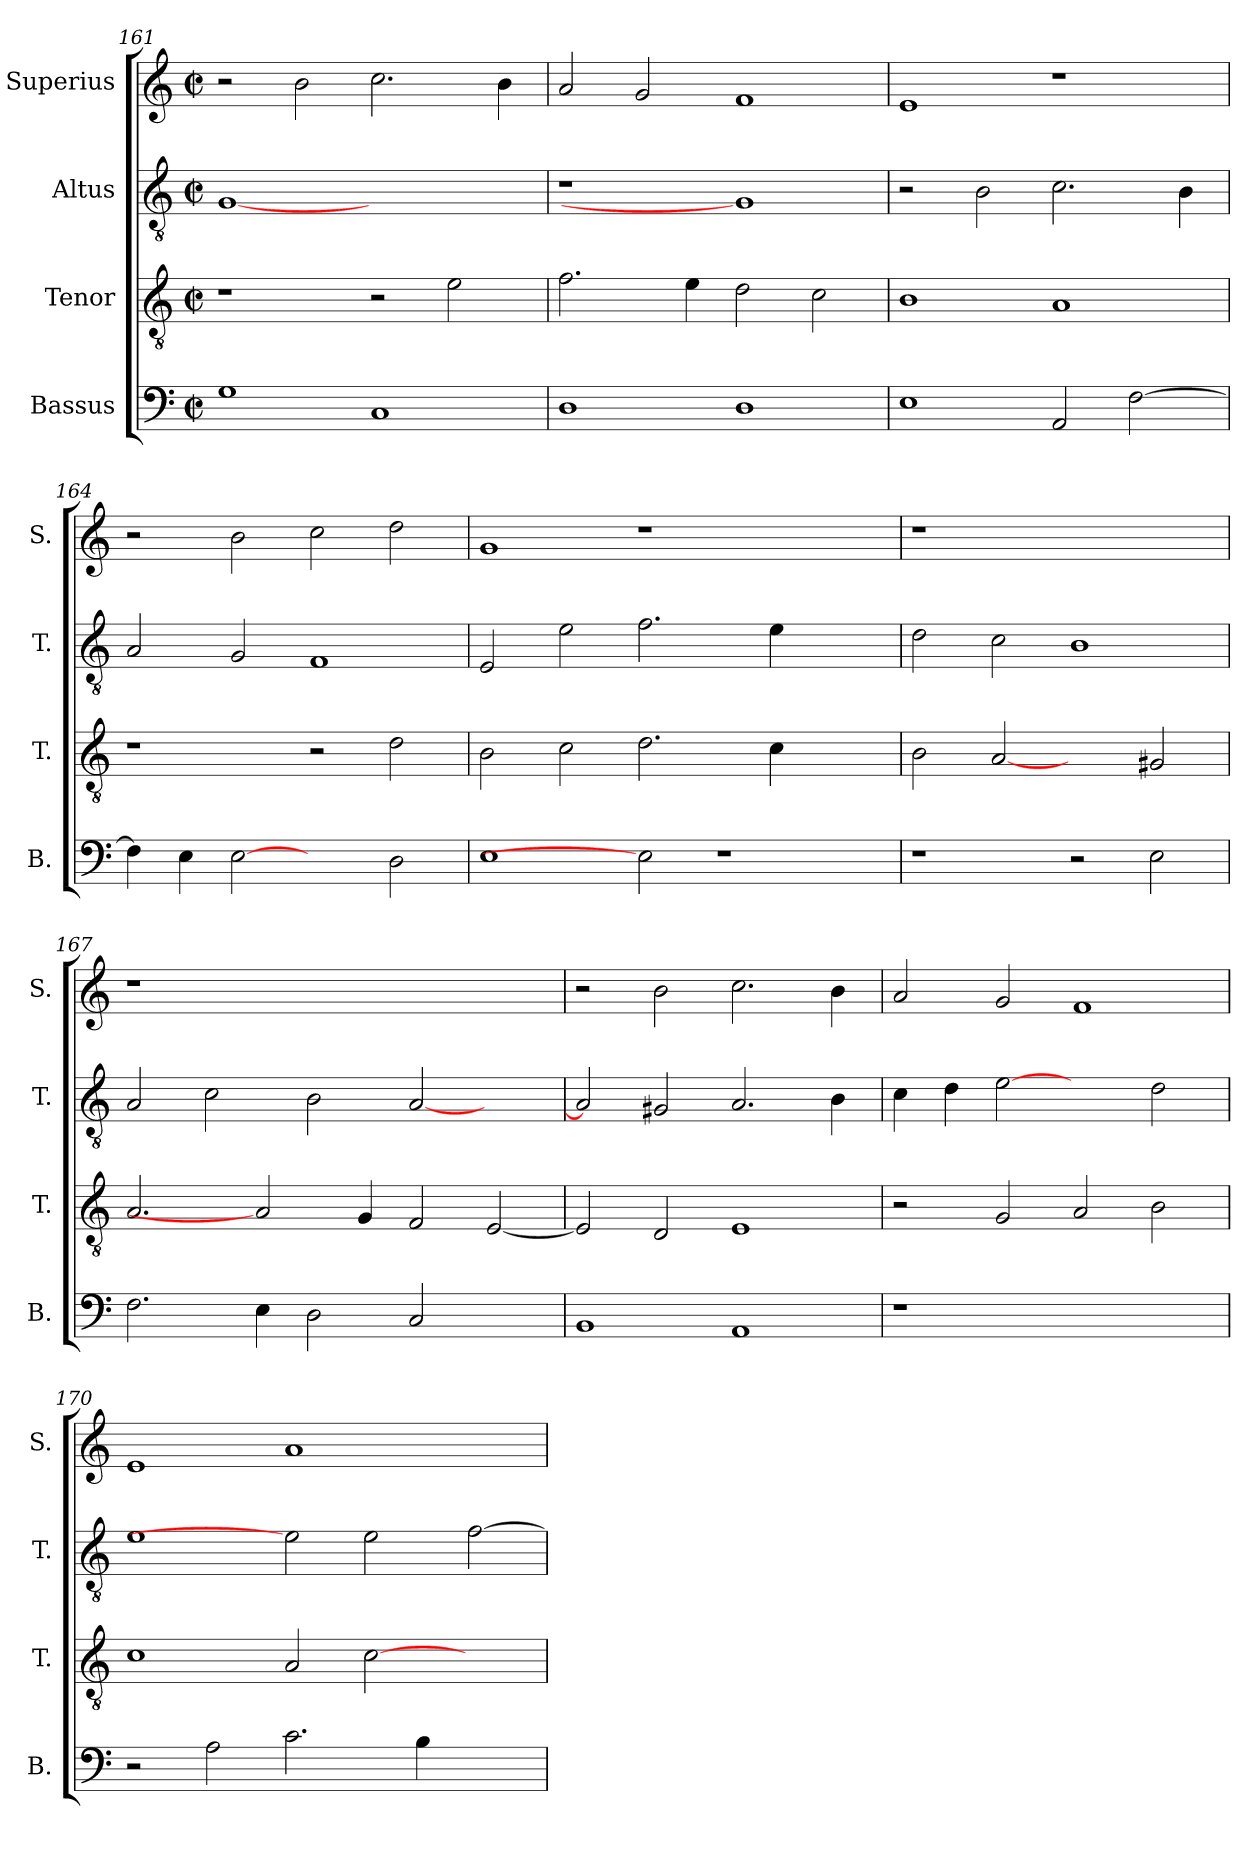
**kern	**kern	**kern	**kern
*part4	*part3	*part2	*part1
*staff4	*staff3	*staff2	*staff1
*I"Bassus	*I"Tenor	*I"Altus	*I"Superius
*I'B.	*I'T.	*I'T.	*I'S.
*clefF4	*clefGv2	*clefGv2	*clefG2
*	*ITrd7c12	*ITrd7c12	*
*k[]	*k[]	*k[]	*k[]
*C:	*C:	*C:	*C:
*M2/2	*M2/2	*M2/2	*M2/2
*met(c|)	*met(c|)	*met(c|)	*met(c|)
=161	=161	=161	=161
1Gi	1r	[1GGi	2r
.	.	.	2bi\
1Ci	2r	1ryy	2.cci\
.	2Ei\	.	.
.	.	.	4bi\
=162	=162	=162	=162
!	!	!LO:N:vis=1	!
1Di	2.Fi\	1r	2ai/
.	.	.	2gi/
.	4Ei\	.	.
1Di	2Di\	1GGi]	1fi
.	2Ci\	.	.
=163	=163	=163	=163
1Ei	1BBi	2r	1ei
.	.	2BBi\	.
2AAi/	1AAi	2.Ci\	1r
[>2Fi\	.	.	.
.	.	4BBi\	.
=164	=164	=164	=164
4Fi\]	1r	2AAi/	2r
4Ei\	.	.	.
[2Ei	.	2GGi/	2bi\
2ryy	2r	1FFi	2cci\
2Di\	2Di\	.	2ddi\
!!LO:PB:g=z
=165	=165	=165	=165
1Ei	2BBi\	2EEi/	1gi
.	2Ci\	2Ei\	.
2Ei]	2.Di\	2.Fi\	1r
1r	.	.	.
.	4Ci\	4Ei\	.
.	2ryy	2ryy	2ryy
=166	=166	=166	=166
!	!	!	!LO:N:vis=1
1r	2BBi\	2Di\	1r
.	[2AAi	2Ci\	.
2r	2ryy	1BBi	1ryy
2Ei\	2GG#Xi/	.	.
=167	=167	=167	=167
!	!	!	!LO:N:vis=1
2.Fi\	2.AAi/	2AAi/	1r
.	.	2Ci\	.
4Ei\	2AAi]	.	.
2Di\	.	2BBi\	1.ryy
.	4GGi/	.	.
2Ci/	2FFi/	[<2AAi/	.
2ryy	[<2EEi/	2ryy	.
=168	=168	=168	=168
1BBi	2EEi/]	2AAi/]	2r
.	2DDi/	2GG#Xi/	2bi\
1AAi	1EEi	2.AAi/	2.cci\
.	.	4BBi\	4bi\
=169	=169	=169	=169
!LO:N:vis=1	!	!	!
1r	2r	4Ci\	2ai/
.	.	4Di\	.
.	2GGi/	[2Ei	2gi/
1ryy	2AAi/	2ryy	1fi
.	2BBi\	2Di\	.
!!LO:LB:g=z
=170	=170	=170	=170
2r	1Ci	1Ei	1ei
2Ai\	.	.	.
2.ci\	2AAi/	2Ei]	1ai
.	[>2Ci\	2Ei\	.
4Bi\	.	.	.
2ryy	2ryy	[>2Fi\	2ryy
=	=	=	=
*-	*-	*-	*-
